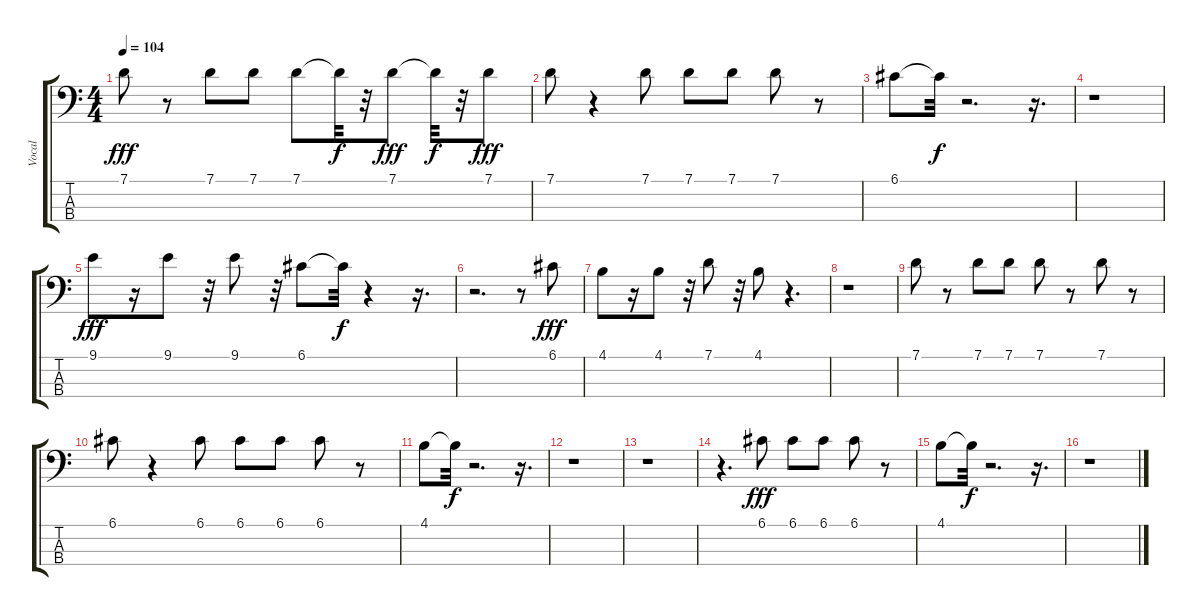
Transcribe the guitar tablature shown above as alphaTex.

\track ("Vocal" "Vocal") {instrument synthbass1}
\staff {score tabs}
\tuning (G2 D2 A1 E1) {hide}
\ts (4 4)
\tempo 104
\clef f4
\ks c
7.1.8{dy fff} r.8 7.1.8 7.1.8 7.1.8 7.1{t}.32{dy f} r.32 7.1.8{dy fff} 7.1{t}.32{dy f} r.32 7.1.8{dy fff} |
7.1.8 r.4 7.1.8 7.1.8 7.1.8 7.1.8 r.8 |
6.1.8 6.1{t}.32{dy f} r.2{d} r.16{d} |
r.1 |
9.1.8{dy fff} r.16 9.1.8 r.32 9.1.8 r.32 6.1.8 6.1{t}.32{dy f} r.4 r.16{d} |
r.2{d} r.8 6.1.8{dy fff} |
4.1.8 r.16 4.1.8 r.32 7.1.8 r.32 4.1.8 r.4{d} |
r.1 |
7.1.8 r.8 7.1.8 7.1.8 7.1.8 r.8 7.1.8 r.8 |
6.1.8 r.4 6.1.8 6.1.8 6.1.8 6.1.8 r.8 |
4.1.8 4.1{t}.32{dy f} r.2{d} r.16{d} |
r.1 |
r.1 |
r.4{d} 6.1.8{dy fff} 6.1.8 6.1.8 6.1.8 r.8 |
4.1.8 4.1{t}.32{dy f} r.2{d} r.16{d} |
r.1
